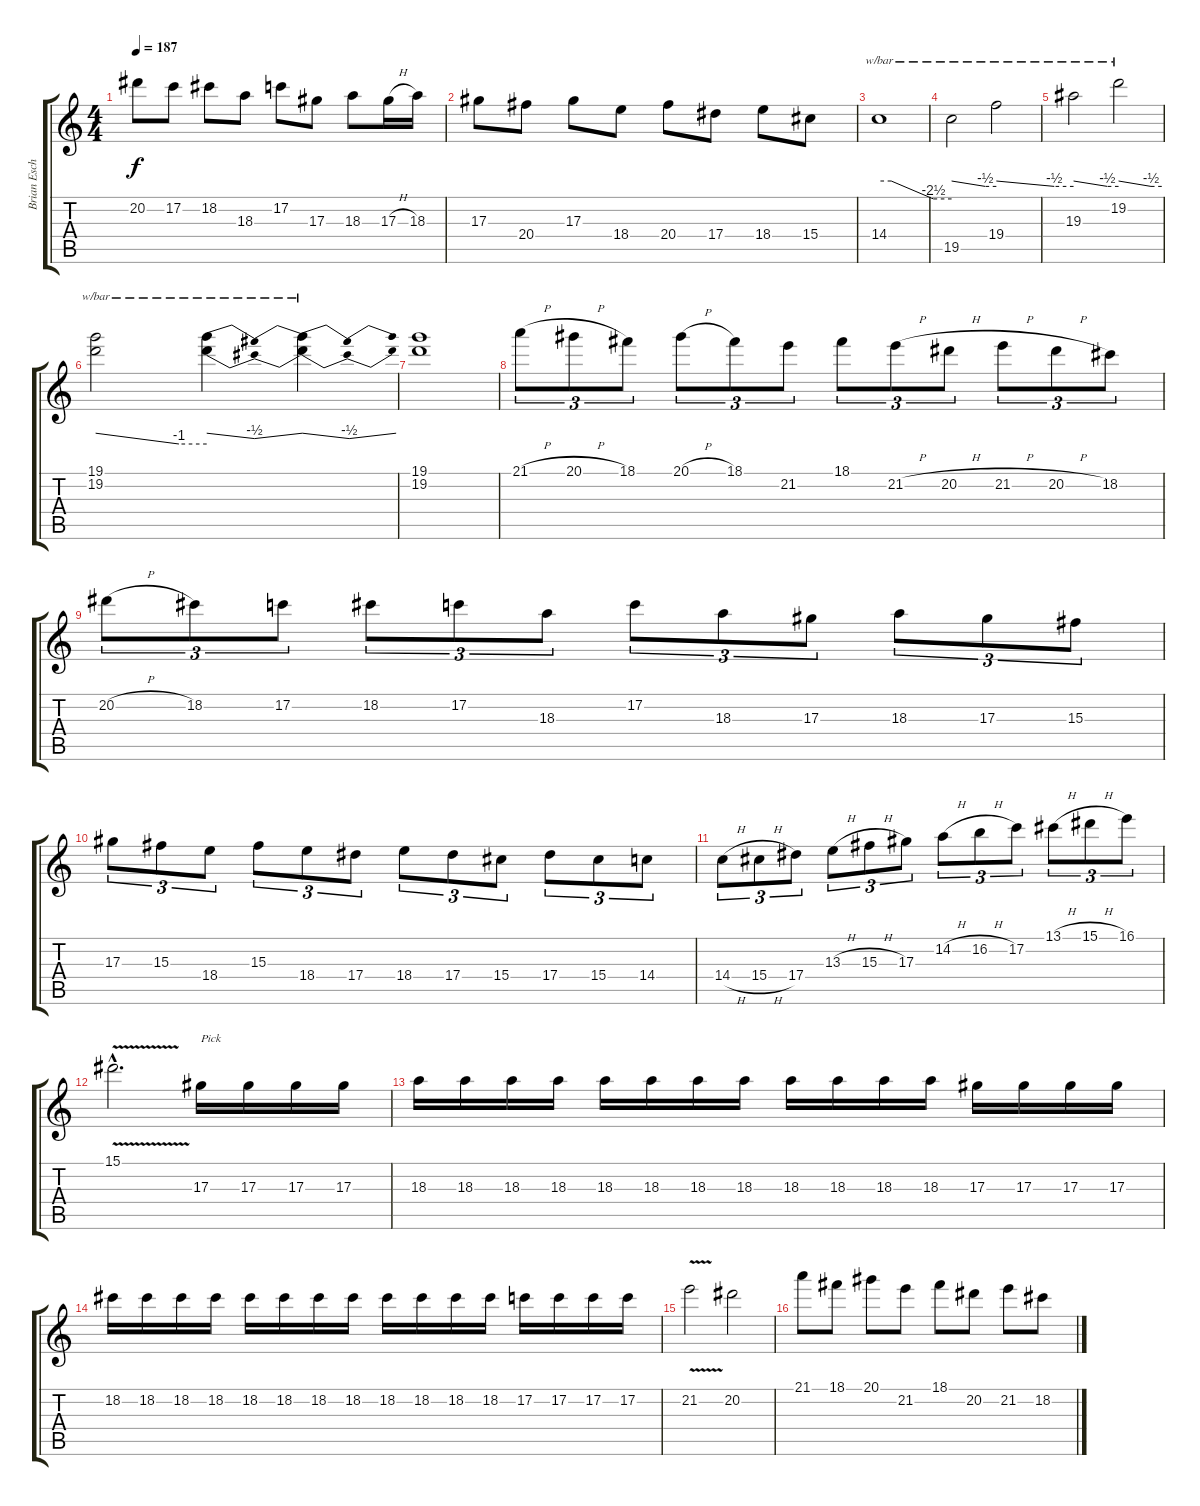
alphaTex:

\track ("Brian Eschbach (Lead Guitar)" "Brian Esch") {instrument distortionguitar}
\staff {score tabs}
\tuning (C4 G3 Eb3 Bb2 F2 C2) {hide}
\ts (4 4)
\tempo 187
\clef g2
\ks c
20.2.8{dy f} 17.2.8 18.2.8 18.3.8 17.2.8 17.3.8 18.3.8 17.3{h}.16 18.3.16 |
17.3.8 20.4.8 17.3.8 18.4.8 20.4.8 17.4.8 18.4.8 15.4.8 |
14.4.1{tbe (custom default 0 0 10 0 45 -10 60 -10)} |
19.5.2{tbe (custom default 0 0 45 -2 60 -2)} 19.4.2{tbe (custom default 0 0 45 -2 60 -2)} |
19.3.2{tbe (custom default 0 0 45 -2 60 -2)} 19.2.2{tbe (custom default 0 0 45 -2 60 -2)} |
(19.1 19.2).2{tbe (custom default 0 0 45 -4 60 -4)} (19.1{t} 19.2{t}).4{tbe (dip default 0 0 30 -2 60 0)} (19.1{t} 19.2{t}).4{tbe (dip default 0 0 30 -2 60 0)} |
(19.1 19.2).1 |
21.1{h}.8{tu (3 2)} 20.1{h}.8{tu (3 2)} 18.1.8{tu (3 2)} 20.1{h}.8{tu (3 2)} 18.1.8{tu (3 2)} 21.2.8{tu (3 2)} 18.1.8{tu (3 2)} 21.2{h}.8{tu (3 2)} 20.2{h}.8{tu (3 2)} 21.2{h}.8{tu (3 2)} 20.2{h}.8{tu (3 2)} 18.2.8{tu (3 2)} |
20.2{h}.8{tu (3 2)} 18.2.8{tu (3 2)} 17.2.8{tu (3 2)} 18.2.8{tu (3 2)} 17.2.8{tu (3 2)} 18.3.8{tu (3 2)} 17.2.8{tu (3 2)} 18.3.8{tu (3 2)} 17.3.8{tu (3 2)} 18.3.8{tu (3 2)} 17.3.8{tu (3 2)} 15.3.8{tu (3 2)} |
17.3.8{tu (3 2)} 15.3.8{tu (3 2)} 18.4.8{tu (3 2)} 15.3.8{tu (3 2)} 18.4.8{tu (3 2)} 17.4.8{tu (3 2)} 18.4.8{tu (3 2)} 17.4.8{tu (3 2)} 15.4.8{tu (3 2)} 17.4.8{tu (3 2)} 15.4.8{tu (3 2)} 14.4.8{tu (3 2)} |
14.4{h}.8{tu (3 2)} 15.4{h}.8{tu (3 2)} 17.4.8{tu (3 2)} 13.3{h}.8{tu (3 2)} 15.3{h}.8{tu (3 2)} 17.3.8{tu (3 2)} 14.2{h}.8{tu (3 2)} 16.2{h}.8{tu (3 2)} 17.2.8{tu (3 2)} 13.1{h}.8{tu (3 2)} 15.1{h}.8{tu (3 2)} 16.1.8{tu (3 2)} |
15.1{v hac}.2{d} 17.3.16{txt "Pick"} 17.3.16 17.3.16 17.3.16 |
18.3.16 18.3.16 18.3.16 18.3.16 18.3.16 18.3.16 18.3.16 18.3.16 18.3.16 18.3.16 18.3.16 18.3.16 17.3.16 17.3.16 17.3.16 17.3.16 |
18.2.16 18.2.16 18.2.16 18.2.16 18.2.16 18.2.16 18.2.16 18.2.16 18.2.16 18.2.16 18.2.16 18.2.16 17.2.16 17.2.16 17.2.16 17.2.16 |
21.2{v}.2 20.2.2 |
21.1.8 18.1.8 20.1.8 21.2.8 18.1.8 20.2.8 21.2.8 18.2.8
